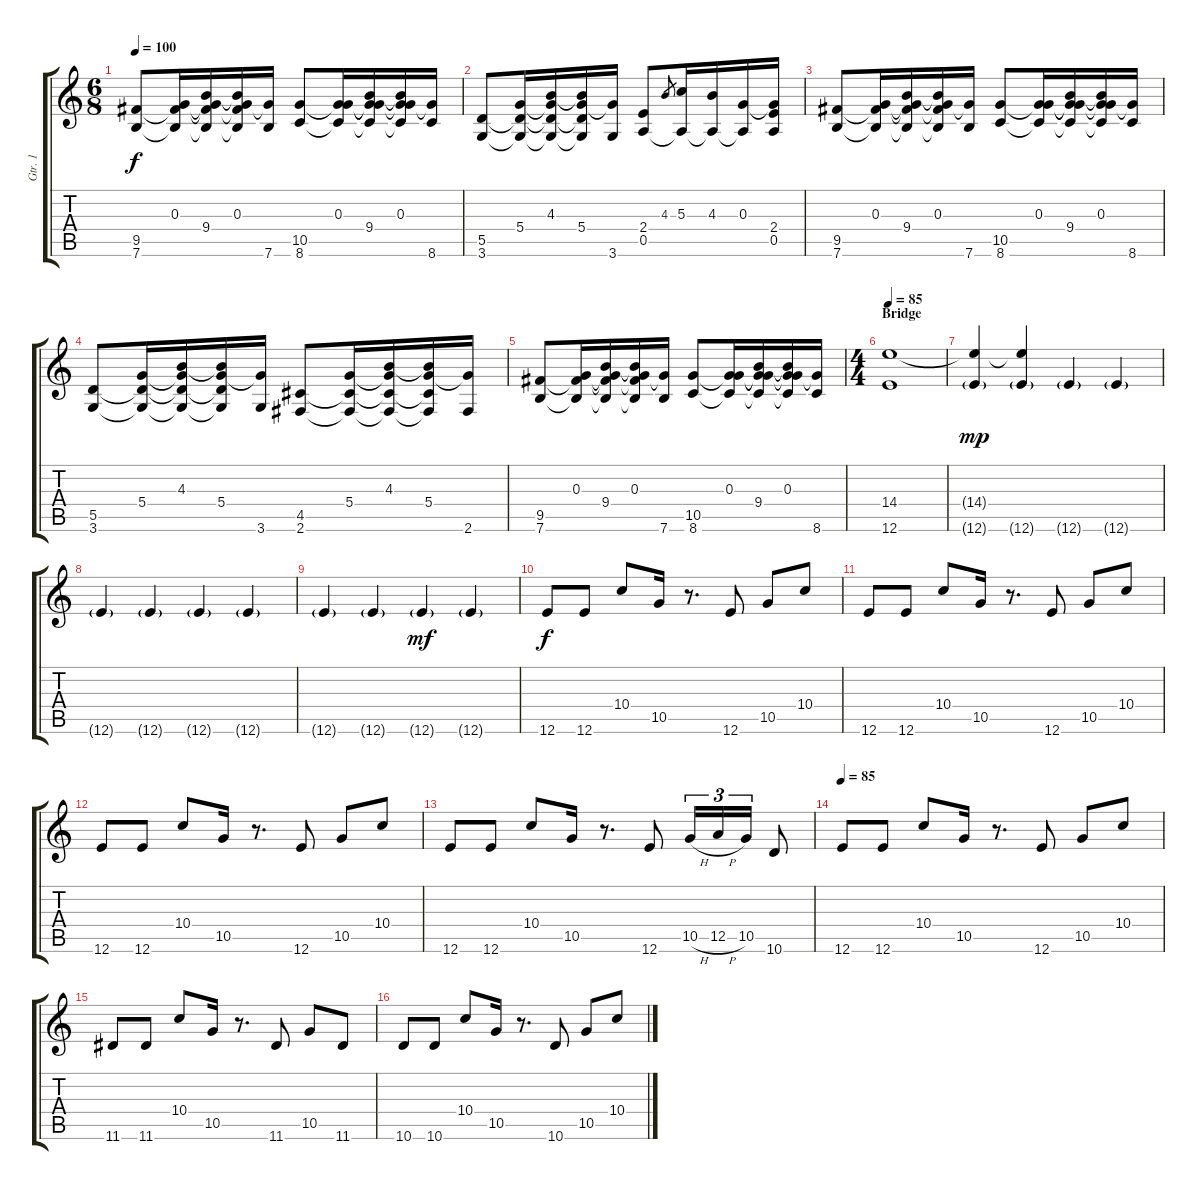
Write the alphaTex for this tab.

\track ("Gtr. 1" "Gtr. 1") {instrument acousticguitarsteel}
\staff {score tabs}
\tuning (E4 B3 G3 D3 A2 E2) {hide}
\ts (6 8)
\tempo 100
\clef g2
\ks c
(9.5 7.6).8{dy f} (0.3 9.5{t} 7.6{t}).16 (0.3{t} 9.4 9.5{t} 7.6{t}).16 (0.3 9.4{t} 9.5{t} 7.6{t}).16 (0.3{t} 7.6).16 (10.5 8.6).8 (0.3 10.5{t} 8.6{t}).16 (0.3{t} 9.4 10.5{t} 8.6{t}).16 (0.3 9.4{t} 10.5{t} 8.6{t}).16 (0.3{t} 8.6).16 |
(5.5 3.6).8 (5.4 5.5{t} 3.6{t}).16 (4.3 5.4{t} 5.5{t} 3.6{t}).16 (4.3{t} 5.4 5.5{t} 3.6{t}).16 (5.4{t} 3.6).16 (2.4 0.5).8 4.3.8{gr} (5.3 0.5{t}).16 (4.3 0.5{t}).16 (0.3 0.5{t}).16 (0.3{t} 2.4 0.5).16 |
(9.5 7.6).8{volume 13 instrument distortionguitar} (0.3 9.5{t} 7.6{t}).16 (0.3{t} 9.4 9.5{t} 7.6{t}).16 (0.3 9.4{t} 9.5{t} 7.6{t}).16 (0.3{t} 7.6).16 (10.5 8.6).8 (0.3 10.5{t} 8.6{t}).16 (0.3{t} 9.4 10.5{t} 8.6{t}).16 (0.3 9.4{t} 10.5{t} 8.6{t}).16 (0.3{t} 8.6).16 |
(5.5 3.6).8 (5.4 5.5{t} 3.6{t}).16 (4.3 5.4{t} 5.5{t} 3.6{t}).16 (4.3{t} 5.4 5.5{t} 3.6{t}).16 (5.4{t} 3.6).16 (4.5 2.6).8 (5.4 4.5{t} 2.6{t}).16 (4.3 5.4{t} 4.5{t} 2.6{t}).16 (4.3{t} 5.4 4.5{t} 2.6{t}).16 (5.4{t} 2.6).16 |
(9.5 7.6).8 (0.3 9.5{t} 7.6{t}).16 (0.3{t} 9.4 9.5{t} 7.6{t}).16 (0.3 9.4{t} 9.5{t} 7.6{t}).16 (0.3{t} 7.6).16 (10.5 8.6).8 (0.3 10.5{t} 8.6{t}).16 (0.3{t} 9.4 10.5{t} 8.6{t}).16 (0.3 9.4{t} 10.5{t} 8.6{t}).16 (0.3{t} 8.6).16 |
\ts (4 4)
\section ("" "Bridge")
\tempo 85
(14.4 12.6).1{instrument acousticguitarsteel} |
(14.4{t} 12.6{g}).4{dy mp} (14.4{t} 12.6{g}).4 12.6{g}.4 12.6{g}.4 |
12.6{g}.4 12.6{g}.4 12.6{g}.4 12.6{g}.4 |
12.6{g}.4 12.6{g}.4 12.6{g}.4{dy mf} 12.6{g}.4 |
12.6.8{dy f} 12.6.8 10.4.8 10.5.16 r.8{d} 12.6.8 10.5.8 10.4.8 |
12.6.8 12.6.8 10.4.8 10.5.16 r.8{d} 12.6.8 10.5.8 10.4.8 |
12.6.8 12.6.8 10.4.8 10.5.16 r.8{d} 12.6.8 10.5.8 10.4.8 |
12.6.8 12.6.8 10.4.8 10.5.16 r.8{d} 12.6.8 10.5{h}.16{tu (3 2)} 12.5{h}.16{tu (3 2)} 10.5.16{tu (3 2)} 10.6.8 |
\tempo 85
12.6.8 12.6.8 10.4.8 10.5.16 r.8{d} 12.6.8 10.5.8 10.4.8 |
11.6.8 11.6.8 10.4.8 10.5.16 r.8{d} 11.6.8 10.5.8 11.6.8 |
10.6.8 10.6.8 10.4.8 10.5.16 r.8{d} 10.6.8 10.5.8 10.4.8
